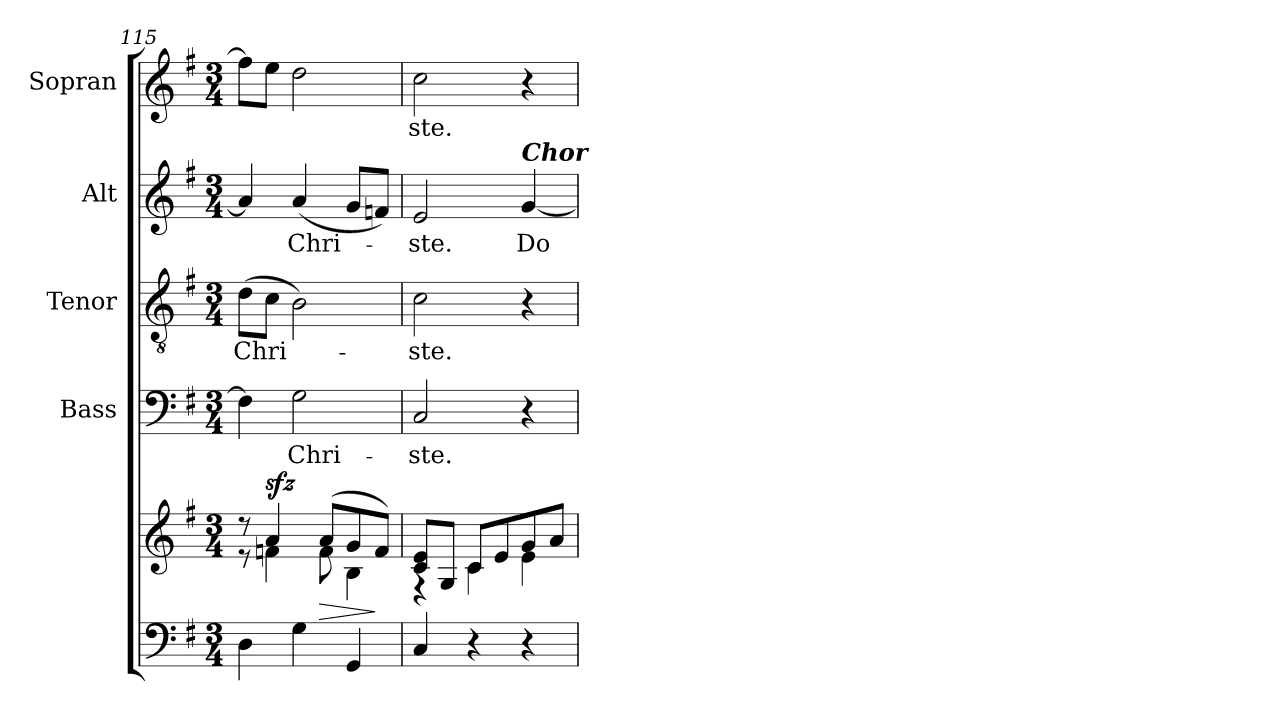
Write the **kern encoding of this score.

**kern	**kern	**dynam	**kern	**text	**kern	**text	**kern	**text	**kern	**text
*part5	*part5	*part5	*part4	*part4	*part3	*part3	*part2	*part2	*part1	*part1
*staff6	*staff5	*staff5/6	*staff4	*staff4	*staff3	*staff3	*staff2	*staff2	*staff1	*staff1
*	*	*	*I"Bass	*	*I"Tenor	*	*I"Alt	*	*I"Sopran	*
*	*	*	*I'B.	*	*I'T.	*	*I'A.	*	*I'S.	*
*clefF4	*clefG2	*	*clefF4	*	*clefGv2	*	*clefG2	*	*clefG2	*
*k[f#]	*k[f#]	*	*k[f#]	*	*k[f#]	*	*k[f#]	*	*k[f#]	*
*G:	*G:	*	*G:	*	*G:	*	*G:	*	*G:	*
*M3/4	*M3/4	*	*M3/4	*	*M3/4	*	*M3/4	*	*M3/4	*
=115	=115	=115	=115	=115	=115	=115	=115	=115	=115	=115
*	*^	*	*	*	*	*	*	*	*	*
!	!	!	!	!	!	!	!LO:LY:b	!	!	!	!
4D\	8r	8r	.	4F\]	.	(>8d\L	Chri-	4a/]	.	8ff\L]	.
!	!	!	!LO:DY:a	!	!	!	!	!	!	!	!
.	4a/	4fn\	sfz	.	.	8c\J	.	.	.	8ee\J	.
!	!	!	!	!	!LO:LY:b	!	!	!	!LO:LY:b	!	!
4G\	.	.	.	2G\	Chri-	2B\)	.	(<4a/	Chri-	2dd\	.
!	!	!	!LO:HP:b	!	!	!	!	!	!	!	!
.	(>8a/L	8f\	>	.	.	.	.	.	.	.	.
4GG/	8g/	4B\	.	.	.	.	.	8g/L	.	.	.
.	8f/J)	.	]	.	.	.	.	8fn/J)	.	.	.
=116	=116	=116	=116	=116	=116	=116	=116	=116	=116	=116	=116
!	!	!	!	!	!LO:LY:b	!	!LO:LY:b	!	!LO:LY:b	!	!LO:LY:b
4C/	8c/ 8e/L	4rE	.	2C/	-ste.	2c\	-ste.	2e/	-ste.	2cc\	-ste.
.	8G/J	.	.	.	.	.	.	.	.	.	.
4r	8c/L	4c\	.	.	.	.	.	.	.	.	.
.	8e/	.	.	.	.	.	.	.	.	.	.
!	!	!	!	!	!	!	!	!LO:TX:a:Bi:t=Chor	!	!	!
!	!	!	!	!	!	!	!	!	!LO:LY:b	!	!
4r	8g/	4e\	.	4r	.	4r	.	[4g/	Do-	4r	.
.	8a/J	.	.	.	.	.	.	.	.	.	.
*	*v	*v	*	*	*	*	*	*	*	*	*
=	=	=	=	=	=	=	=	=	=	=
*-	*-	*-	*-	*-	*-	*-	*-	*-	*-	*-
